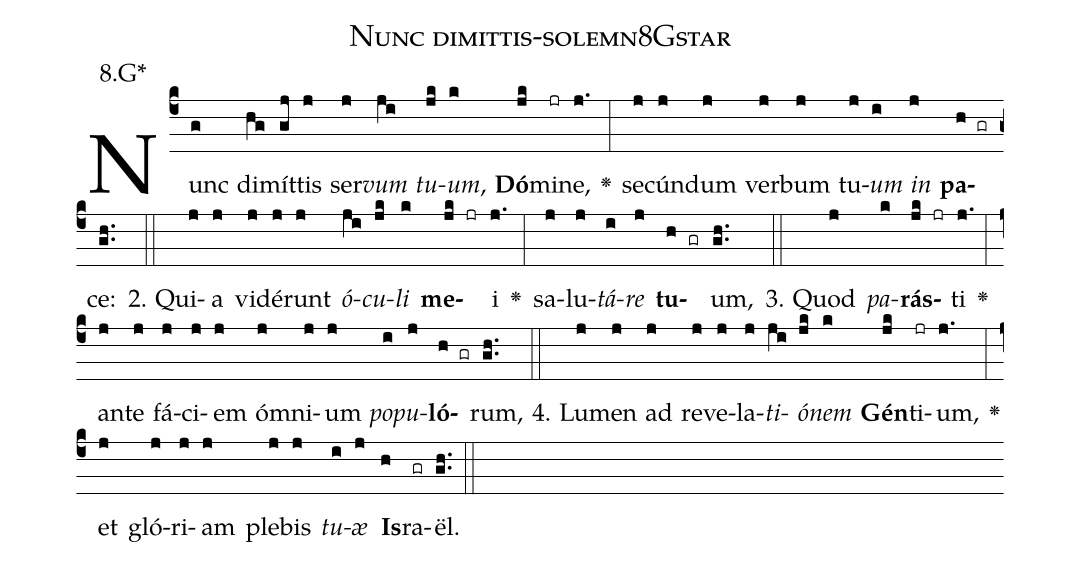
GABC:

name: Nunc dimittis-solemn8Gstar;
annotation: 8.G*;
%%
(c4)Nunc(g) di(hg)mít(gj)tis(j) ser(j)<i>vum</i>(ji) <i>tu</i>(jk)<i>um</i>,(k) <b>Dó</b>(jk)mi(jr)ne,(j.) <v>\greheightstar</v>(:) se(j)cún(j)dum(j) ver(j)bum(j) tu(j)<i>um</i>(i) <i>in</i>(j) <b>pa</b>(h gr)ce:(gh..) (::)
2. Qui(j)a(j) vi(j)dé(j)runt(j) <i>ó</i>(ji)<i>cu</i>(jk)<i>li</i>(k) <b>me</b>(jk jr)i(j.) <v>\greheightstar</v>(:) sa(j)lu(j)<i>tá</i>(i)<i>re</i>(j) <b>tu</b>(h gr)um,(gh..) (::)
3. Quod(j) <i>pa</i>(k)<b>rás</b>(jk jr)ti(j.) <v>\greheightstar</v>(:) an(j)te(j) fá(j)ci(j)em(j) óm(j)ni(j)um(j) <i>po</i>(i)<i>pu</i>(j)<b>ló</b>(h gr)rum,(gh..) (::)
4. Lu(j)men(j) ad(j) re(j)ve(j)la(j)<i>ti</i>(ji)<i>ó</i>(jk)<i>nem</i>(k) <b>Gén</b>(jk)ti(jr)um,(j.) <v>\greheightstar</v>(:) et(j) gló(j)ri(j)am(j) ple(j)bis(j) <i>tu</i>(i)<i>æ</i>(j) <b>Is</b>(h)ra(gr)ël.(gh..) (::)
